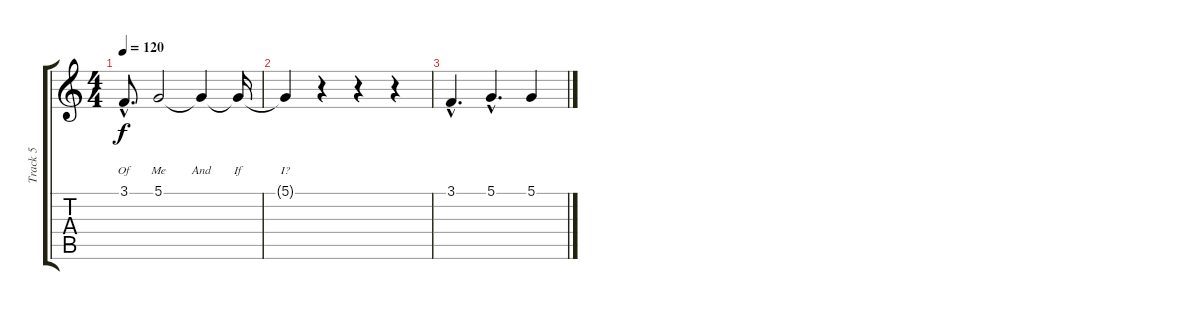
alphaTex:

\track ("Track 5" "Track 5") {instrument altosax}
\staff {score tabs}
\tuning (D4 A3 F3 C3 G2 C2) {hide}
\ts (4 4)
\tempo 120
\clef g2
\ks c
3.1{hac}.8{d lyrics (0 "") lyrics (1 "") lyrics (2 "") lyrics (3 "") lyrics (4 "Of") dy f} 5.1.2{lyrics (0 "") lyrics (1 "") lyrics (2 "") lyrics (3 "") lyrics (4 "Me")} 5.1{t}.4{lyrics (0 "") lyrics (1 "") lyrics (2 "") lyrics (3 "") lyrics (4 "And")} 5.1{t}.16{lyrics (0 "") lyrics (1 "") lyrics (2 "") lyrics (3 "") lyrics (4 "If")} |
5.1{t}.4{lyrics (0 "") lyrics (1 "") lyrics (2 "") lyrics (3 "") lyrics (4 "I?")} r.4 r.4 r.4 |
3.1{hac}.4{d} 5.1{hac}.4{d} 5.1.4
